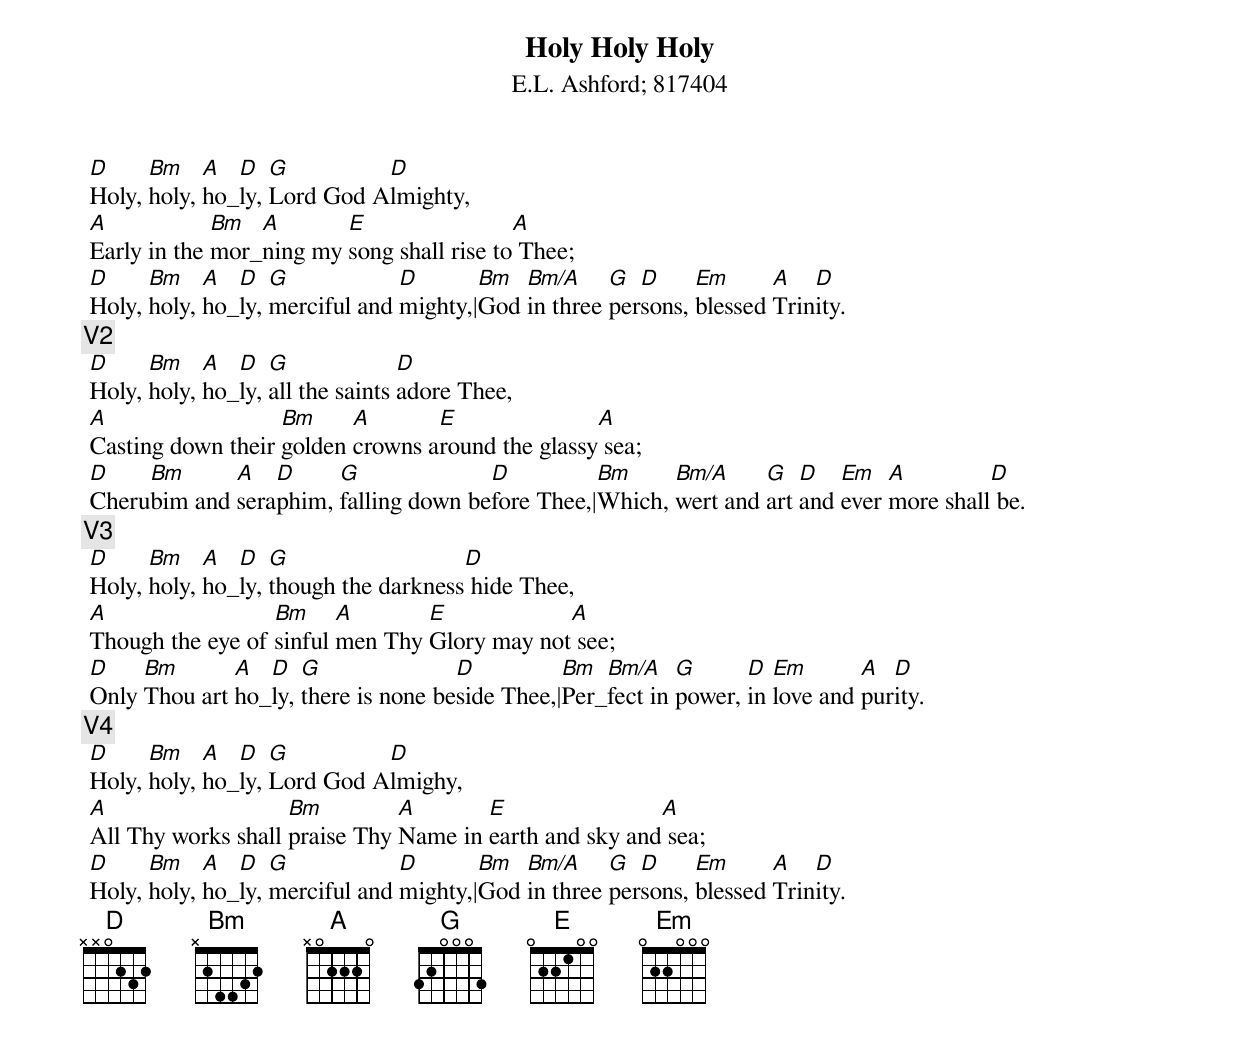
{title:Holy Holy Holy}
{subtitle:E.L. Ashford}
{subtitle:817404}
 [D]Holy, [Bm]holy, [A]ho_[D]ly, [G]Lord God A[D]lmighty,
 [A]Early in the [Bm]mor_[A]ning my [E]song shall rise to[A] Thee;
 [D]Holy, [Bm]holy, [A]ho_[D]ly, [G]merciful and [D]mighty,|[Bm]God [Bm/A]in three [G]per[D]sons, [Em]blessed [A]Trin[D]ity.
{comment:V2}
 [D]Holy, [Bm]holy, [A]ho_[D]ly, [G]all the saints [D]adore Thee,
 [A]Casting down their [Bm]golden [A]crowns a[E]round the glassy[A] sea;
 [D]Cheru[Bm]bim and [A]sera[D]phim, [G]falling down be[D]fore Thee,|[Bm]Which, [Bm/A]wert and [G]art [D]and [Em]ever [A]more shall[D] be.
{comment:V3}
 [D]Holy, [Bm]holy, [A]ho_[D]ly, [G]though the darkness[D] hide Thee,
 [A]Though the eye of [Bm]sinful [A]men Thy [E]Glory may not[A] see;
 [D]Only [Bm]Thou art [A]ho_[D]ly, [G]there is none be[D]side Thee,|[Bm]Per_[Bm/A]fect in [G]power, [D]in [Em]love and [A]pur[D]ity.
{comment:V4}
 [D]Holy, [Bm]holy, [A]ho_[D]ly, [G]Lord God A[D]lmighy,
 [A]All Thy works shall [Bm]praise Thy [A]Name in [E]earth and sky and[A] sea;
 [D]Holy, [Bm]holy, [A]ho_[D]ly, [G]merciful and [D]mighty,|[Bm]God [Bm/A]in three [G]per[D]sons, [Em]blessed [A]Trin[D]ity.
